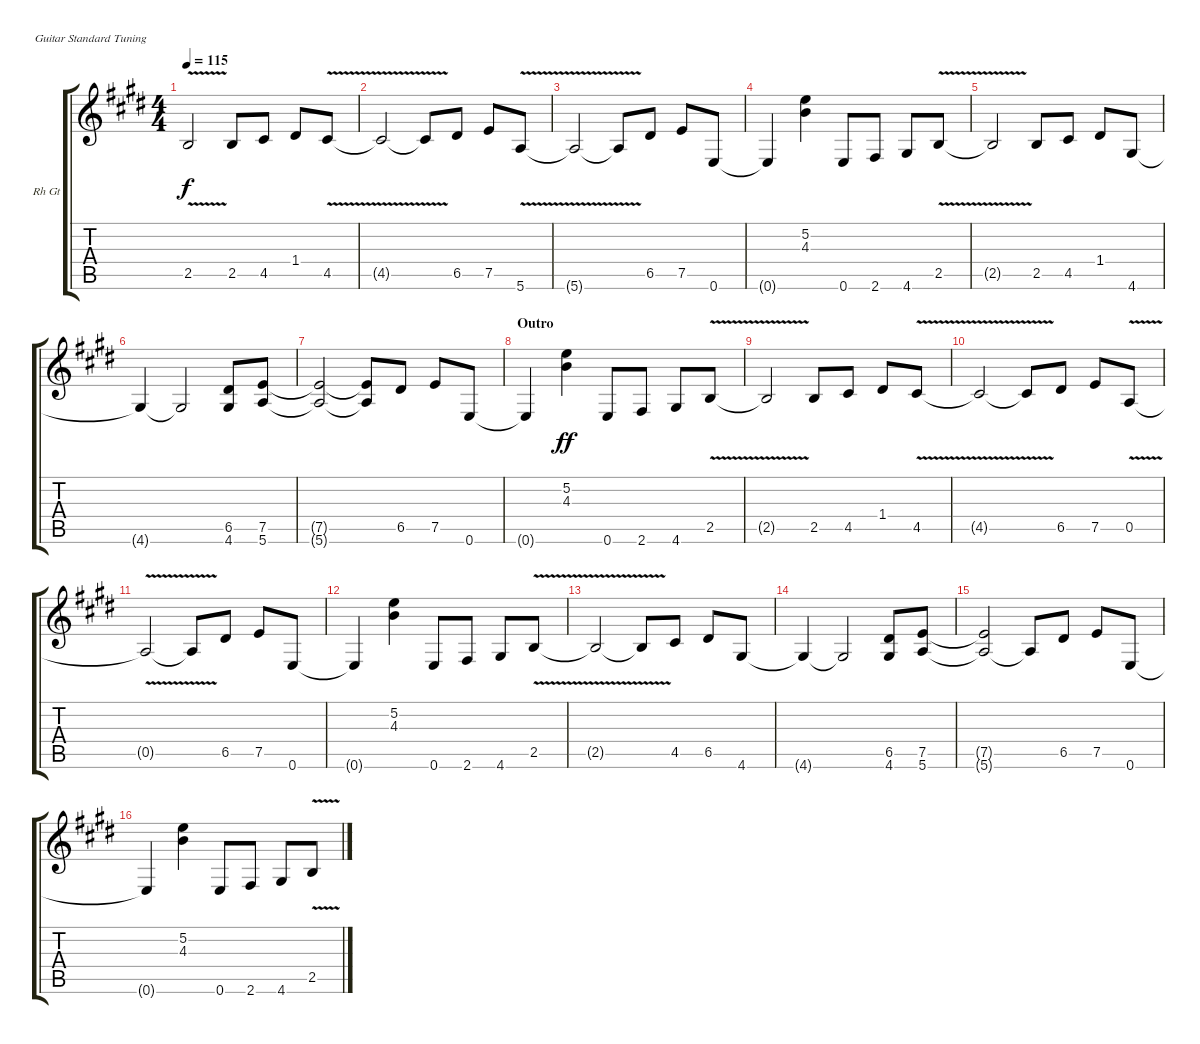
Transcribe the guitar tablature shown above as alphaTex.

\defaultSystemsLayout 4
\bracketExtendMode groupsimilarinstruments
\useSystemSignSeparator
\multiTrackTrackNamePolicy allsystems
\firstSystemTrackNameOrientation horizontal
\otherSystemsTrackNameOrientation horizontal
\track ("Rhythm Guitar" "Rh Gt") {instrument electricguitarclean}
\staff {score tabs}
\tuning (E4 B3 G3 D3 A2 E2)
\ts (4 4)
\tempo 115
\clef g2
\scale
0.239875
\ks e
2.5{v t}.2{dy f} 2.5.8 4.5.8 1.4.8 4.5{v}.8 |
\scale
0.239875 4.5{v t}.2 4.5{v t}.8 6.5.8 7.5.8 5.6{v}.8 |
\scale
0.239875 5.6{v t}.2 5.6{v t}.8 6.5.8 7.5.8 0.6.8 |
\scale
0.292208 0.6{t}.4 (5.2 4.3).4 0.6.8 2.6.8 4.6.8 2.5{v}.8 |
\scale
0.25 2.5{v t}.2 2.5.8 4.5.8 1.4.8 4.6.8 |
\scale
0.207792 4.6{t}.4 4.6{t}.2 (4.6 6.5).8 (5.6 7.5).8 |
\scale
0.25 (5.6{t} 7.5{t}).2 (5.6{t} 7.5{t}).8 6.5.8 7.5.8 0.6.8 |
\section ("" "Outro")
\scale
0.280374 0.6{t}.4 (5.2 4.3).4{dy ff} 0.6.8 2.6.8 4.6.8 2.5{v}.8 |
\scale
0.239875 2.5{v t}.2 2.5.8 4.5.8 1.4.8 4.5{v}.8 |
\scale
0.239875 4.5{v t}.2 4.5{v t}.8 6.5.8 7.5.8 0.5{v}.8 |
\scale
0.239875 0.5{v t}.2 0.5{v t}.8 6.5.8 7.5.8 0.6.8 |
\scale
0.292208 0.6{t}.4 (5.2 4.3).4 0.6.8 2.6.8 4.6.8 2.5{v}.8 |
\scale
0.25 2.5{v t}.2 2.5{v t}.8 4.5.8 6.5.8 4.6.8 |
\scale
0.207792 4.6{t}.4 4.6{t}.2 (4.6 6.5).8 (5.6 7.5).8 |
\scale
0.25 (5.6{t} 7.5{t}).2 5.6{t}.8 6.5.8 7.5.8 0.6.8 |
\scale
0.280374 0.6{t}.4 (5.2 4.3).4 0.6.8 2.6.8 4.6.8 2.5{v}.8
